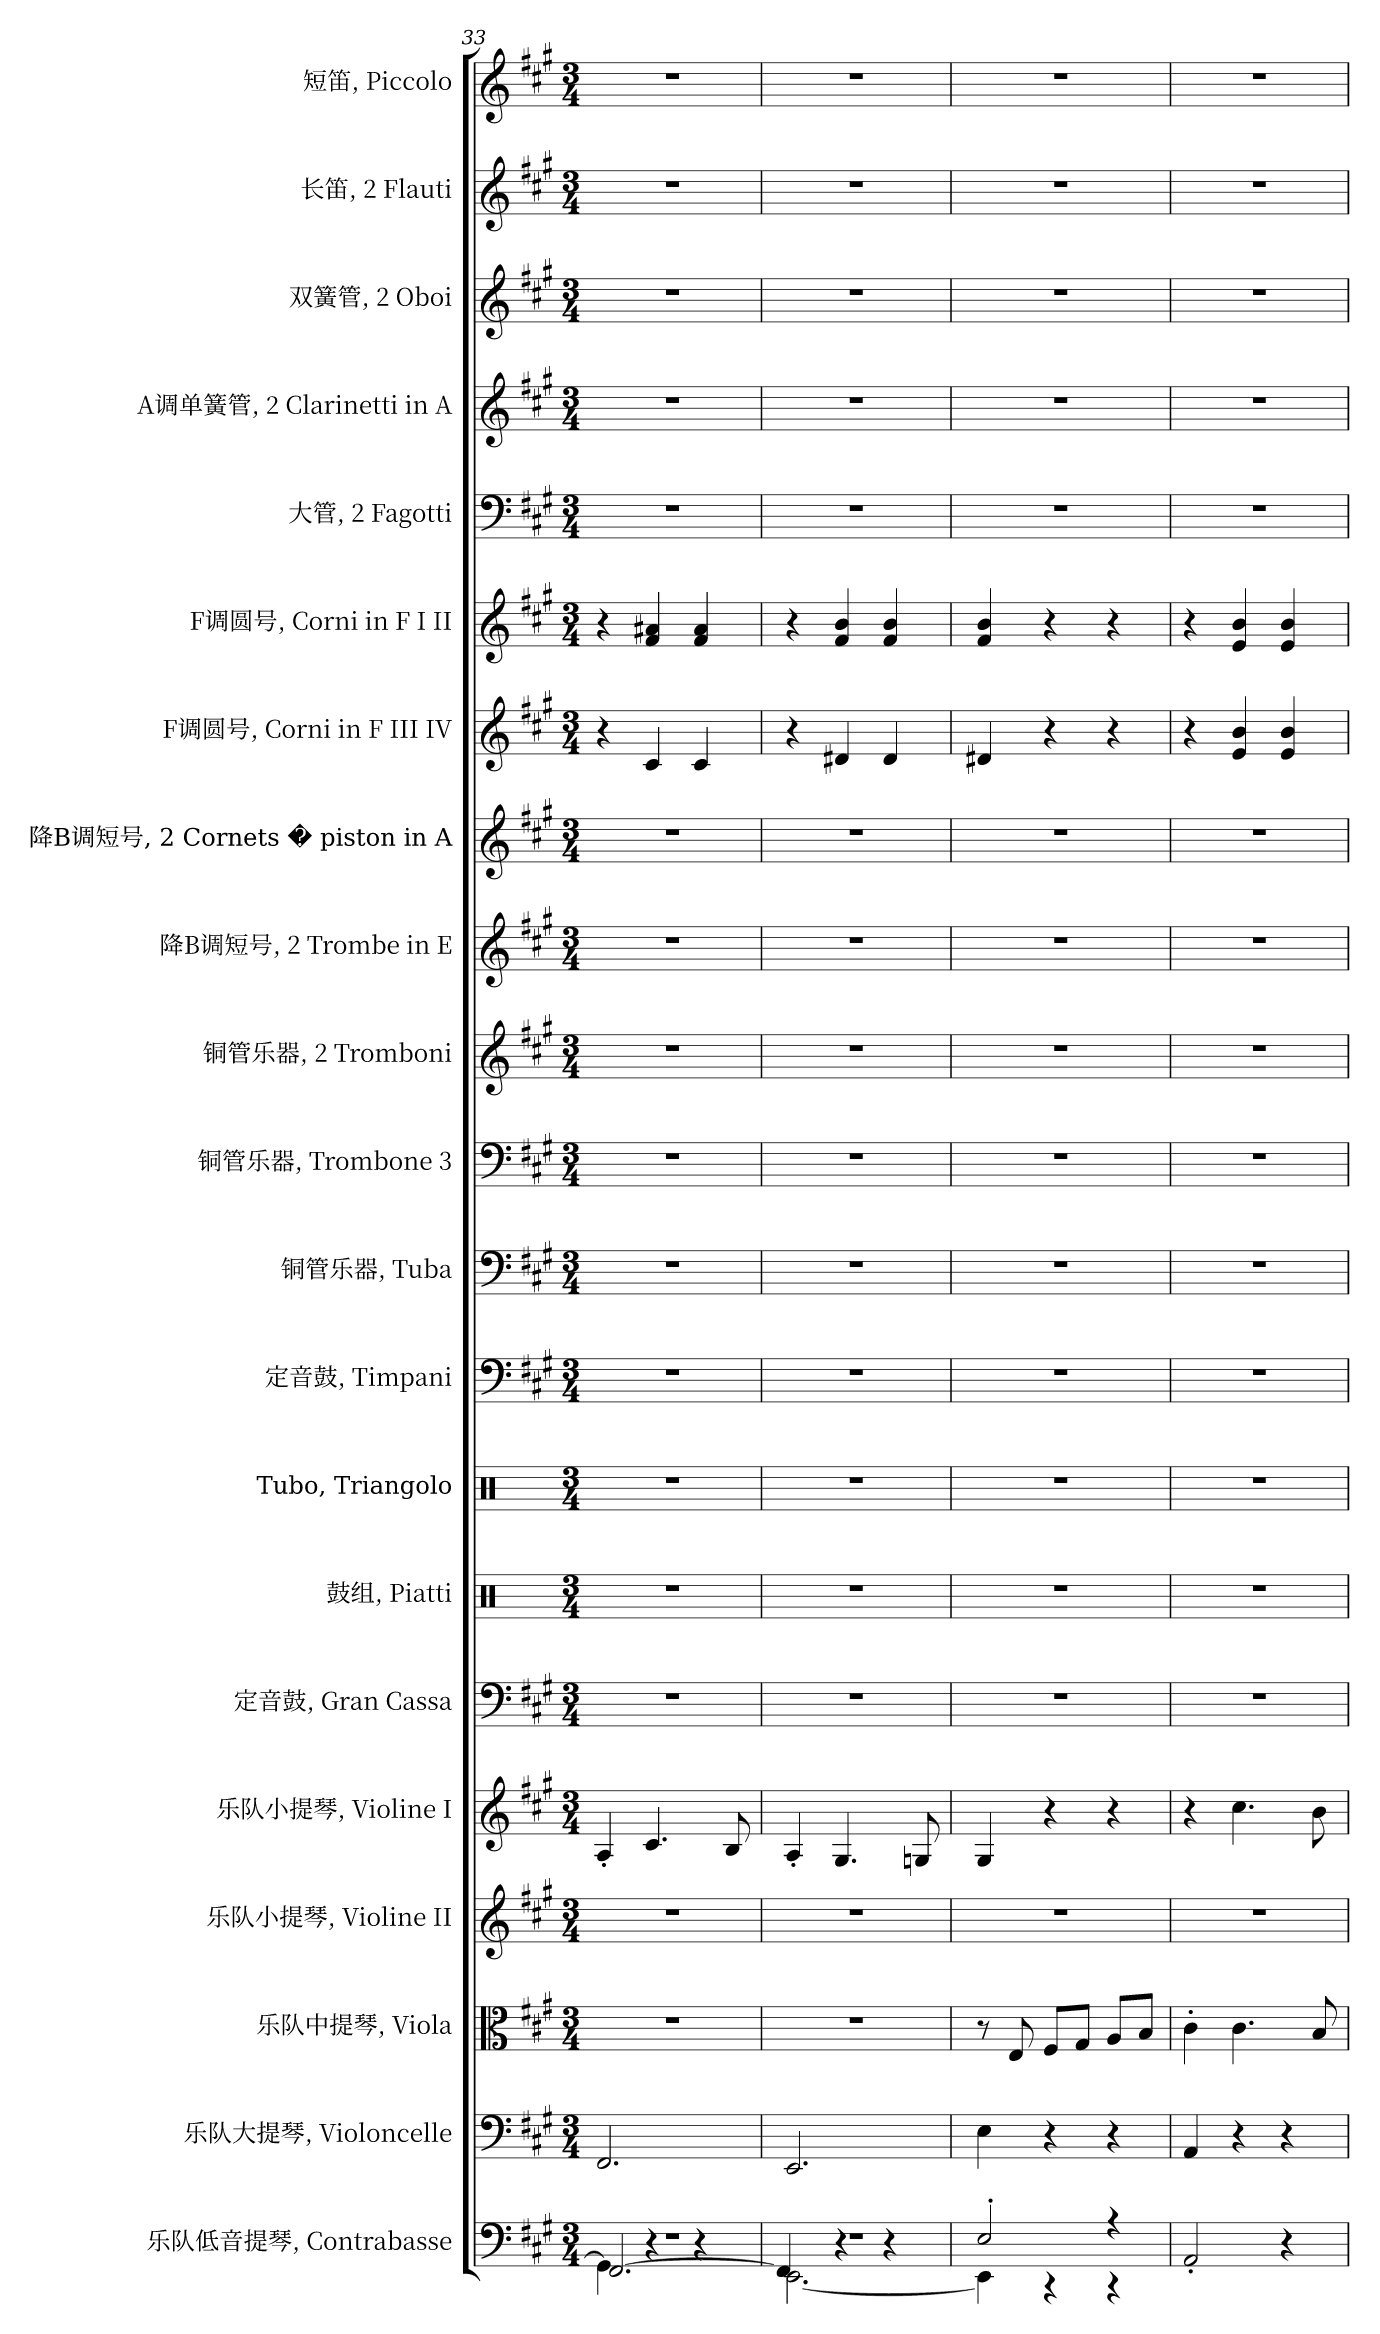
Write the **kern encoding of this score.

**kern	**kern	**kern	**kern	**kern	**kern	**kern	**kern	**kern	**kern	**kern	**kern	**kern	**kern	**kern	**kern	**kern	**kern	**kern	**kern	**kern
*part21	*part20	*part19	*part18	*part17	*part16	*part15	*part14	*part13	*part12	*part11	*part10	*part9	*part8	*part7	*part6	*part5	*part4	*part3	*part2	*part1
*staff21	*staff20	*staff19	*staff18	*staff17	*staff16	*staff15	*staff14	*staff13	*staff12	*staff11	*staff10	*staff9	*staff8	*staff7	*staff6	*staff5	*staff4	*staff3	*staff2	*staff1
*I"乐队低音提琴, Contrabasse	*I"乐队大提琴, Violoncelle	*I"乐队中提琴, Viola	*I"乐队小提琴, Violine II	*I"乐队小提琴, Violine I	*I"定音鼓, Gran Cassa	*I"鼓组, Piatti	*I"Tubo, Triangolo	*I"定音鼓, Timpani	*I"铜管乐器, Tuba	*I"铜管乐器, Trombone 3	*I"铜管乐器, 2 Tromboni	*I"降B调短号, 2 Trombe in E	*I"降B调短号, 2 Cornets � piston in A	*I"F调圆号, Corni in F III IV	*I"F调圆号, Corni in F I II	*I"大管, 2 Fagotti	*I"A调单簧管, 2 Clarinetti in A	*I"双簧管, 2 Oboi	*I"长笛, 2 Flauti	*I"短笛, Piccolo
*I'Cbs.	*	*	*	*	*	*	*I'Tu.	*I'Timp.	*	*	*	*	*I'B♭ Cnt.	*	*	*	*I'A Cl.	*I'Ob.	*I'Fl.	*I'Picc.
*clefF4	*clefF4	*clefC3	*clefG2	*clefG2	*clefF4	*clefX	*clefX	*clefF4	*clefF4	*clefF4	*clefG2	*clefG2	*clefG2	*clefG2	*clefG2	*clefF4	*clefG2	*clefG2	*clefG2	*clefG2
*ITrd7c12	*	*	*	*	*	*	*	*	*	*	*	*ITrd1c2	*ITrd1c2	*ITrd4c7	*ITrd4c7	*	*ITrd2c3	*	*	*ITrd-7c-12
*k[f#c#g#]	*k[f#c#g#]	*k[f#c#g#]	*k[f#c#g#]	*k[f#c#g#]	*k[f#c#g#]	*k[]	*k[]	*k[f#c#g#]	*k[f#c#g#]	*k[f#c#g#]	*k[f#c#g#]	*k[f#]	*k[f#]	*k[f#c#]	*k[f#c#]	*k[f#c#g#]	*k[f#c#g#d#a#e#]	*k[f#c#g#]	*k[f#c#g#]	*k[f#c#g#]
*M3/4	*M3/4	*M3/4	*M3/4	*M3/4	*M3/4	*M3/4	*M3/4	*M3/4	*M3/4	*M3/4	*M3/4	*M3/4	*M3/4	*M3/4	*M3/4	*M3/4	*M3/4	*M3/4	*M3/4	*M3/4
*MM200	*MM200	*MM200	*MM200	*MM200	*MM200	*MM200	*MM200	*MM200	*MM200	*MM200	*MM200	*MM200	*MM200	*MM200	*MM200	*MM200	*MM200	*MM200	*MM200	*MM200
=33	=33	=33	=33	=33	=33	=33	=33	=33	=33	=33	=33	=33	=33	=33	=33	=33	=33	=33	=33	=33
*^	*	*	*	*	*	*	*	*	*	*	*	*	*	*	*	*	*	*	*	*
*	*^	*	*	*	*	*	*	*	*	*	*	*	*	*	*	*	*	*	*	*	*
2.r	4GGG#\]	[2.FFF#/	2.FF#/	2.r	2.r	4A'/	2.r	2.r	2.r	2.r	2.r	2.r	2.r	2.r	2.r	4r	4r	2.r	2.r	2.r	2.r	2.r
.	4r	.	.	.	.	4.c#/	.	.	.	.	.	.	.	.	.	4F#/	4B/ 4d#X/	.	.	.	.	.
.	4r	.	.	.	.	.	.	.	.	.	.	.	.	.	.	4F#/	4B/ 4d#/	.	.	.	.	.
.	.	.	.	.	.	8B/	.	.	.	.	.	.	.	.	.	.	.	.	.	.	.	.
=34	=34	=34	=34	=34	=34	=34	=34	=34	=34	=34	=34	=34	=34	=34	=34	=34	=34	=34	=34	=34	=34	=34
*	*	*	*	*	*	*	*	*	*	*	*	*	*	*	*	*	*	*	*	*	*	*MM191
2.r	[2.EEE\	4FFF#/]	2.EE/	2.r	2.r	4A'/	2.r	2.r	2.r	2.r	2.r	2.r	2.r	2.r	2.r	4r	4r	2.r	2.r	2.r	2.r	2.r
.	.	4r	.	.	.	4.G#/	.	.	.	.	.	.	.	.	.	4G#X/	4B/ 4e/	.	.	.	.	.
.	.	4r	.	.	.	.	.	.	.	.	.	.	.	.	.	4G#/	4B/ 4e/	.	.	.	.	.
.	.	.	.	.	.	8Gn/	.	.	.	.	.	.	.	.	.	.	.	.	.	.	.	.
*v	*v	*v	*	*	*	*	*	*	*	*	*	*	*	*	*	*	*	*	*	*	*	*
=35	=35	=35	=35	=35	=35	=35	=35	=35	=35	=35	=35	=35	=35	=35	=35	=35	=35	=35	=35	=35
*	*	*	*	*	*	*	*	*	*	*	*	*	*	*	*	*	*	*	*	*MM156
*^	*	*	*	*	*	*	*	*	*	*	*	*	*	*	*	*	*	*	*	*
2EE'/	4EEE\]	4E\	8r	2.r	4G#/	2.r	2.r	2.r	2.r	2.r	2.r	2.r	2.r	2.r	4G#X/	4B/ 4e/	2.r	2.r	2.r	2.r	2.r
.	.	.	8E/	.	.	.	.	.	.	.	.	.	.	.	.	.	.	.	.	.	.
.	4r	4r	8F#/L	.	4r	.	.	.	.	.	.	.	.	.	4r	4r	.	.	.	.	.
.	.	.	8G#/J	.	.	.	.	.	.	.	.	.	.	.	.	.	.	.	.	.	.
4r	4r	4r	8A/L	.	4r	.	.	.	.	.	.	.	.	.	4r	4r	.	.	.	.	.
.	.	.	8B/J	.	.	.	.	.	.	.	.	.	.	.	.	.	.	.	.	.	.
*v	*v	*	*	*	*	*	*	*	*	*	*	*	*	*	*	*	*	*	*	*	*
!!LO:PB:g=z
=36	=36	=36	=36	=36	=36	=36	=36	=36	=36	=36	=36	=36	=36	=36	=36	=36	=36	=36	=36	=36
*	*	*	*	*	*	*	*	*	*	*	*	*	*	*	*	*	*	*	*	*MM190
2AAA'/	4AA/	4c#'\	2.r	4r	2.r	2.r	2.r	2.r	2.r	2.r	2.r	2.r	2.r	4r	4r	2.r	2.r	2.r	2.r	2.r
.	4r	4.c#\	.	4.cc#\	.	.	.	.	.	.	.	.	.	4A/ 4e/	4A/ 4e/	.	.	.	.	.
4r	4r	.	.	.	.	.	.	.	.	.	.	.	.	4A/ 4e/	4A/ 4e/	.	.	.	.	.
.	.	8B/	.	8b\	.	.	.	.	.	.	.	.	.	.	.	.	.	.	.	.
=	=	=	=	=	=	=	=	=	=	=	=	=	=	=	=	=	=	=	=	=
*-	*-	*-	*-	*-	*-	*-	*-	*-	*-	*-	*-	*-	*-	*-	*-	*-	*-	*-	*-	*-
